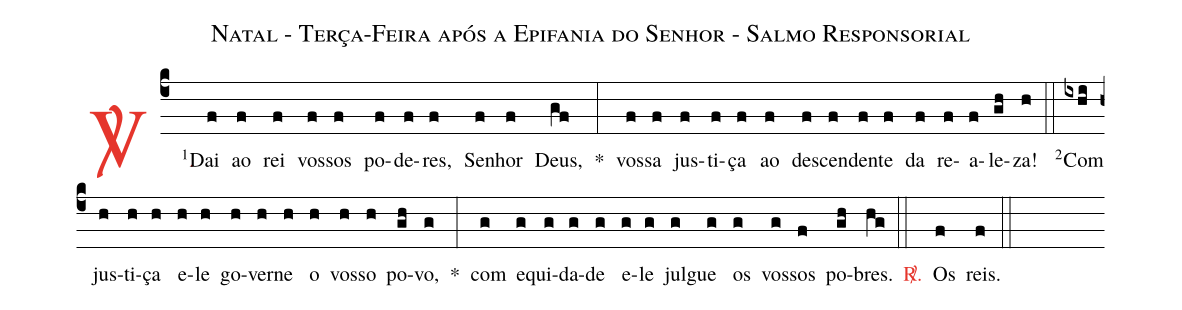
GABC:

name: Natal - Terça-Feira após a Epifania do Senhor - Salmo Responsorial;
%%
(c4)

<c><sp>V/</sp>.</c>() <v>\VSup{1}</v>Dai(f) ao(f) rei(f) vos(f)sos(f) po(f)de(f)res,(f) Se(f)nhor(f) Deus,(gf) *(:)
vos(f)sa(f) jus(f)ti(f)ça(f) ao(f) des(f)cen(f)den(f)te(f) da(f) re(f)a(f)le(gh)za!(h)

(::)

<v>\VSup{2}</v>Com(ixhi) jus(h)ti(h)ça(h) e(h)le(h) go(h)ver(h)ne(h) o(h) vos(h)so(h) po(gh)vo,(g) *(:)
com(g) e(g)qui(g)da(g)de(g) e(g)le(g) jul(g)gue(g) os(g) vos(g)sos(f) po(gh)bres.(hg)

(::)

<c><sp>R/</sp>.</c>() Os(f) reis.(f)

(::)
